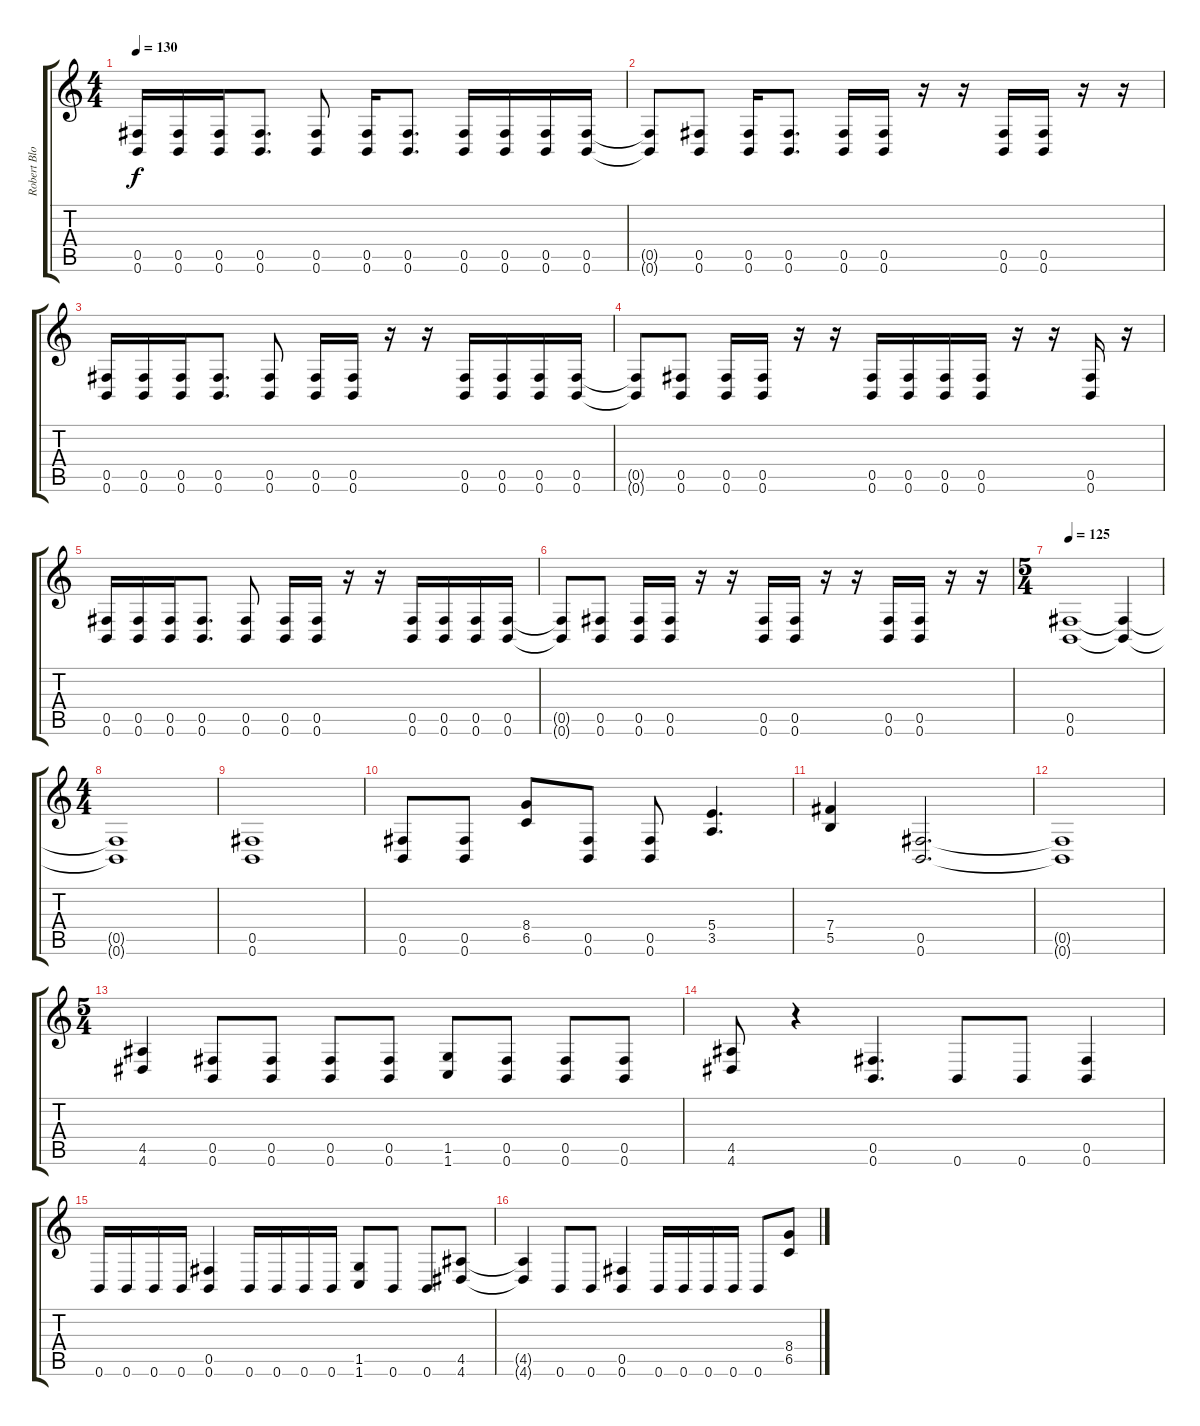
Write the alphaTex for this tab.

\track ("Robert Bloomfield " "Robert Blo") {instrument distortionguitar}
\staff {score tabs}
\tuning (Db4 Ab3 E3 B2 Gb2 B1) {hide}
\ts (4 4)
\tempo 130
\clef g2
\ks c
(0.5 0.6).16{dy f} (0.5 0.6).16 (0.5 0.6).16 (0.5 0.6).8{d} (0.5 0.6).8 (0.5 0.6).16 (0.5 0.6).8{d} (0.5 0.6).16 (0.5 0.6).16 (0.5 0.6).16 (0.5 0.6).16 |
(0.5{t} 0.6{t}).8 (0.5 0.6).8 (0.5 0.6).16 (0.5 0.6).8{d} (0.5 0.6).16 (0.5 0.6).16 r.16 r.16 (0.5 0.6).16 (0.5 0.6).16 r.16 r.16 |
(0.5 0.6).16 (0.5 0.6).16 (0.5 0.6).16 (0.5 0.6).8{d} (0.5 0.6).8 (0.5 0.6).16 (0.5 0.6).16 r.16 r.16 (0.5 0.6).16 (0.5 0.6).16 (0.5 0.6).16 (0.5 0.6).16 |
(0.5{t} 0.6{t}).8 (0.5 0.6).8 (0.5 0.6).16 (0.5 0.6).16 r.16 r.16 (0.5 0.6).16 (0.5 0.6).16 (0.5 0.6).16 (0.5 0.6).16 r.16 r.16 (0.5 0.6).16 r.16 |
(0.5 0.6).16 (0.5 0.6).16 (0.5 0.6).16 (0.5 0.6).8{d} (0.5 0.6).8 (0.5 0.6).16 (0.5 0.6).16 r.16 r.16 (0.5 0.6).16 (0.5 0.6).16 (0.5 0.6).16 (0.5 0.6).16 |
(0.5{t} 0.6{t}).8 (0.5 0.6).8 (0.5 0.6).16 (0.5 0.6).16 r.16 r.16 (0.5 0.6).16 (0.5 0.6).16 r.16 r.16 (0.5 0.6).16 (0.5 0.6).16 r.16 r.16 |
\ts (5 4)
\tempo 125
(0.5 0.6).1 (0.5{t} 0.6{t}).4 |
\ts (4 4)
(0.5{t} 0.6{t}).1 |
(0.5 0.6).1 |
(0.5 0.6).8 (0.5 0.6).8 (8.4 6.5).8 (0.5 0.6).8 (0.5 0.6).8 (5.4 3.5).4{d} |
(7.4 5.5).4 (0.5 0.6).2{d} |
(0.5{t} 0.6{t}).1 |
\ts (5 4)
(4.5 4.6).4 (0.5 0.6).8 (0.5 0.6).8 (0.5 0.6).8 (0.5 0.6).8 (1.5 1.6).8 (0.5 0.6).8 (0.5 0.6).8 (0.5 0.6).8 |
(4.5 4.6).8 r.4 (0.5 0.6).4{d} 0.6.8 0.6.8 (0.5 0.6).4 |
0.6.16 0.6.16 0.6.16 0.6.16 (0.5 0.6).4 0.6.16 0.6.16 0.6.16 0.6.16 (1.5 1.6).8 0.6.8 0.6.8 (4.5 4.6).8 |
(4.5{t} 4.6{t}).4 0.6.8 0.6.8 (0.5 0.6).4 0.6.16 0.6.16 0.6.16 0.6.16 0.6.8 (8.4 6.5).8
